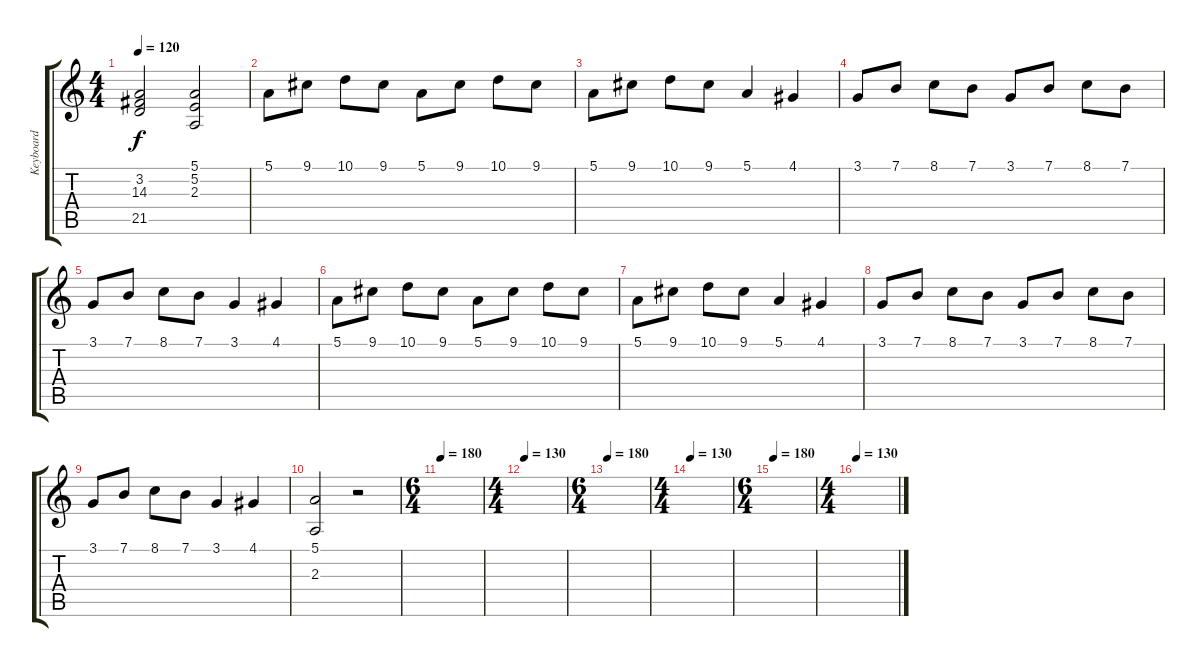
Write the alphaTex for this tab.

\track ("Keyboard" "Keyboard") {instrument tubularbells}
\staff {score tabs}
\tuning (E4 B3 G3 D3 A2 E2) {hide}
\ts (4 4)
\tempo 120
\clef g2
\ks c
(3.2 14.3 21.5).2{dy f} (5.1 5.2 2.3).2 |
5.1.8 9.1.8 10.1.8 9.1.8 5.1.8 9.1.8 10.1.8 9.1.8 |
5.1.8 9.1.8 10.1.8 9.1.8 5.1.4 4.1.4 |
3.1.8 7.1.8 8.1.8 7.1.8 3.1.8 7.1.8 8.1.8 7.1.8 |
3.1.8 7.1.8 8.1.8 7.1.8 3.1.4 4.1.4 |
5.1.8 9.1.8 10.1.8 9.1.8 5.1.8 9.1.8 10.1.8 9.1.8 |
5.1.8 9.1.8 10.1.8 9.1.8 5.1.4 4.1.4 |
3.1.8 7.1.8 8.1.8 7.1.8 3.1.8 7.1.8 8.1.8 7.1.8 |
3.1.8 7.1.8 8.1.8 7.1.8 3.1.4 4.1.4 |
(5.1 2.3).2 r.2 |
\ts (6 4)
\tempo 180
|
\ts (4 4)
\tempo 130
|
\ts (6 4)
\tempo 180
|
\ts (4 4)
\tempo 130
|
\ts (6 4)
\tempo 180
|
\ts (4 4)
\tempo 130
